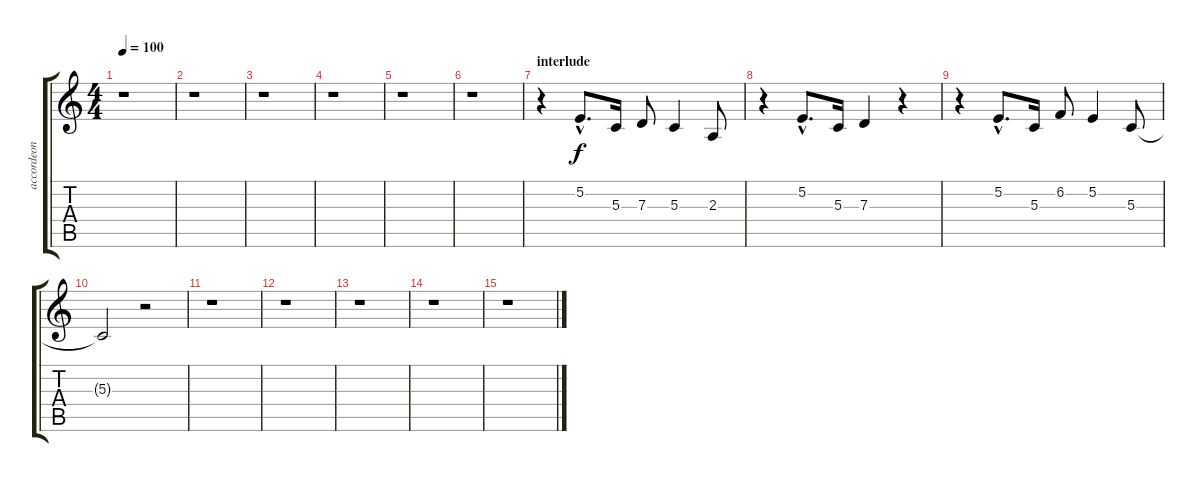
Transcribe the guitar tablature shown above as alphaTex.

\track ("accordeon" "accordeon") {instrument tangoaccordion}
\staff {score tabs}
\tuning (E4 B3 G3 D3 A2 E2) {hide}
\ts (4 4)
\tempo 100
\clef g2
\ks c
r.1{dy f} |
r.1 |
r.1 |
r.1 |
r.1 |
r.1 |
\section ("" "interlude")
r.4 5.2{hac}.8{d} 5.3.16 7.3.8 5.3.4 2.3.8 |
r.4 5.2{hac}.8{d} 5.3.16 7.3.4 r.4 |
r.4 5.2{hac}.8{d} 5.3.16 6.2.8 5.2.4 5.3.8 |
5.3{t}.2 r.2 |
r.1 |
r.1 |
r.1 |
r.1 |
r.1
